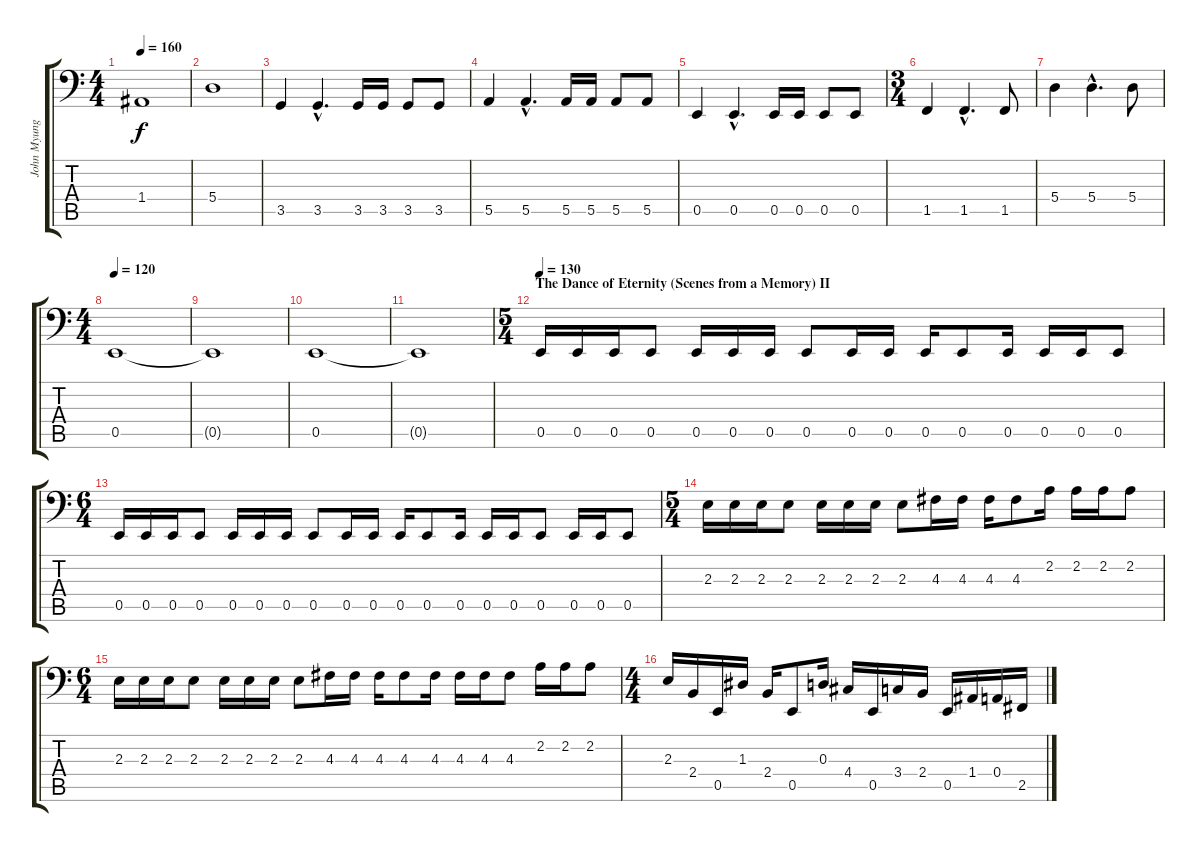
\track ("John Myung Bass" "John Myung") {instrument electricbasspick}
\staff {score tabs}
\tuning (C3 G2 D2 A1 E1 B0) {hide}
\ts (4 4)
\tempo 160
\clef f4
\ks c
1.4{t}.1{dy f} |
5.4.1 |
3.5.4 3.5{hac}.4{d} 3.5.16 3.5.16 3.5.8 3.5.8 |
5.5.4 5.5{hac}.4{d} 5.5.16 5.5.16 5.5.8 5.5.8 |
0.5.4 0.5{hac}.4{d} 0.5.16 0.5.16 0.5.8 0.5.8 |
\ts (3 4)
1.5.4 1.5{hac}.4{d} 1.5.8 |
5.4.4 5.4{hac}.4{d} 5.4.8 |
\ts (4 4)
\tempo 120
0.5.1 |
0.5{t}.1 |
0.5.1 |
0.5{t}.1 |
\ts (5 4)
\section ("" "The Dance of Eternity (Scenes from a Memory) II")
\tempo 130
0.5.16 0.5.16 0.5.16 0.5.8 0.5.16 0.5.16 0.5.16 0.5.8 0.5.16 0.5.16 0.5.16 0.5.8 0.5.16 0.5.16 0.5.16 0.5.8 |
\ts (6 4)
0.5.16 0.5.16 0.5.16 0.5.8 0.5.16 0.5.16 0.5.16 0.5.8 0.5.16 0.5.16 0.5.16 0.5.8 0.5.16 0.5.16 0.5.16 0.5.8 0.5.16 0.5.16 0.5.8 |
\ts (5 4)
2.3.16 2.3.16 2.3.16 2.3.8 2.3.16 2.3.16 2.3.16 2.3.8 4.3.16 4.3.16 4.3.16 4.3.8 2.2.16 2.2.16 2.2.16 2.2.8 |
\ts (6 4)
2.3.16 2.3.16 2.3.16 2.3.8 2.3.16 2.3.16 2.3.16 2.3.8 4.3.16 4.3.16 4.3.16 4.3.8 4.3.16 4.3.16 4.3.16 4.3.8 2.2.16 2.2.16 2.2.8 |
\ts (4 4)
2.3.16 2.4.16 0.5.16 1.3.16 2.4.16 0.5.8 0.3.16 4.4.16 0.5.16 3.4.16 2.4.16 0.5.16 1.4.16 0.4.16 2.5.16
